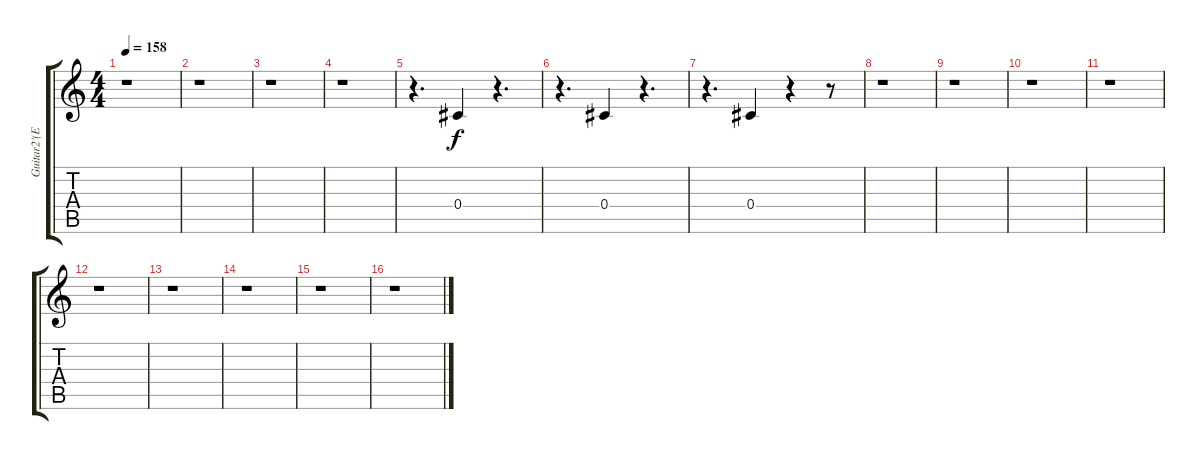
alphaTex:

\track ("Guitar2'(EFX R)" "Guitar2'(E") {instrument distortionguitar}
\staff {score tabs}
\tuning (Eb4 Bb3 Gb3 Db3 Ab2 Eb2) {hide}
\ts (4 4)
\tempo 158
\clef g2
\ks c
r.1{dy f} |
r.1 |
r.1 |
r.1 |
r.4{d} 0.4.4{instrument guitarharmonics} r.4{d} |
r.4{d} 0.4.4 r.4{d} |
r.4{d} 0.4.4 r.4 r.8 |
r.1 |
r.1 |
r.1 |
r.1 |
r.1 |
r.1 |
r.1 |
r.1 |
r.1
